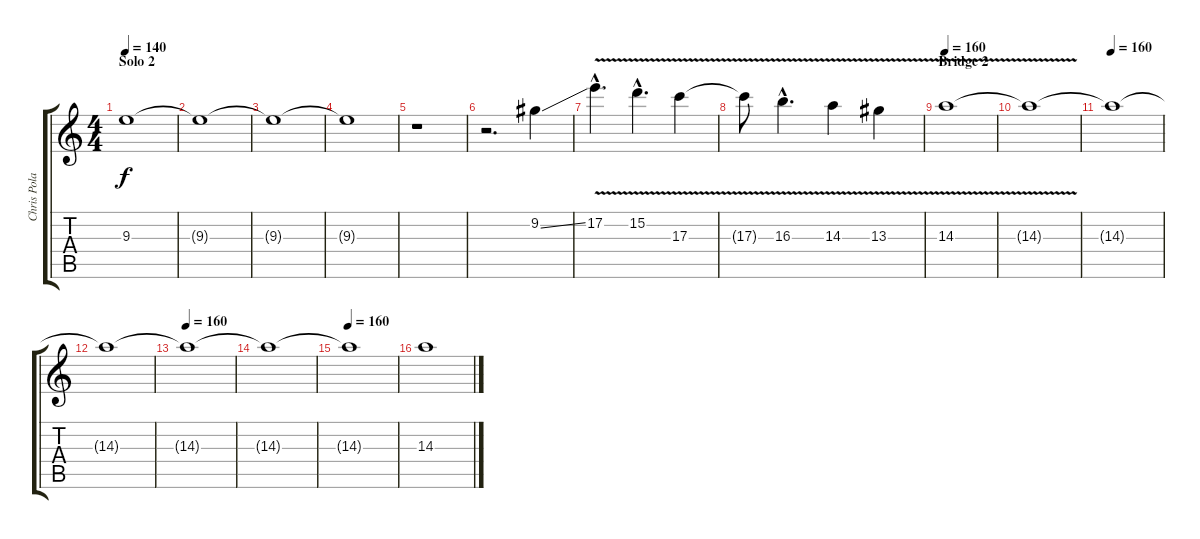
\track ("Chris Poland" "Chris Pola") {instrument overdrivenguitar}
\staff {score tabs}
\tuning (E4 B3 G3 D3 A2 E2) {hide}
\ts (4 4)
\section ("" "Solo 2")
\tempo 140
\clef g2
\ks c
9.3{t}.1{dy f} |
9.3{t}.1 |
9.3{t}.1{volume 0} |
9.3{t}.1 |
r.1 |
r.2{d volume 14} 9.2{ss}.4 |
17.2{v hac}.4{d} 15.2{v hac}.4{d} 17.3{v}.4 |
17.3{t}.8 16.3{v hac}.4{d} 14.3{v}.4 13.3{v}.4 |
\section ("" "Bridge 2")
\tempo 160
14.3{v}.1 |
14.3{t}.1 |
\tempo 160
14.3{t}.1 |
14.3{t}.1 |
\tempo 160
14.3{t}.1 |
14.3{t}.1 |
\tempo 160
14.3{t}.1 |
14.3.1
